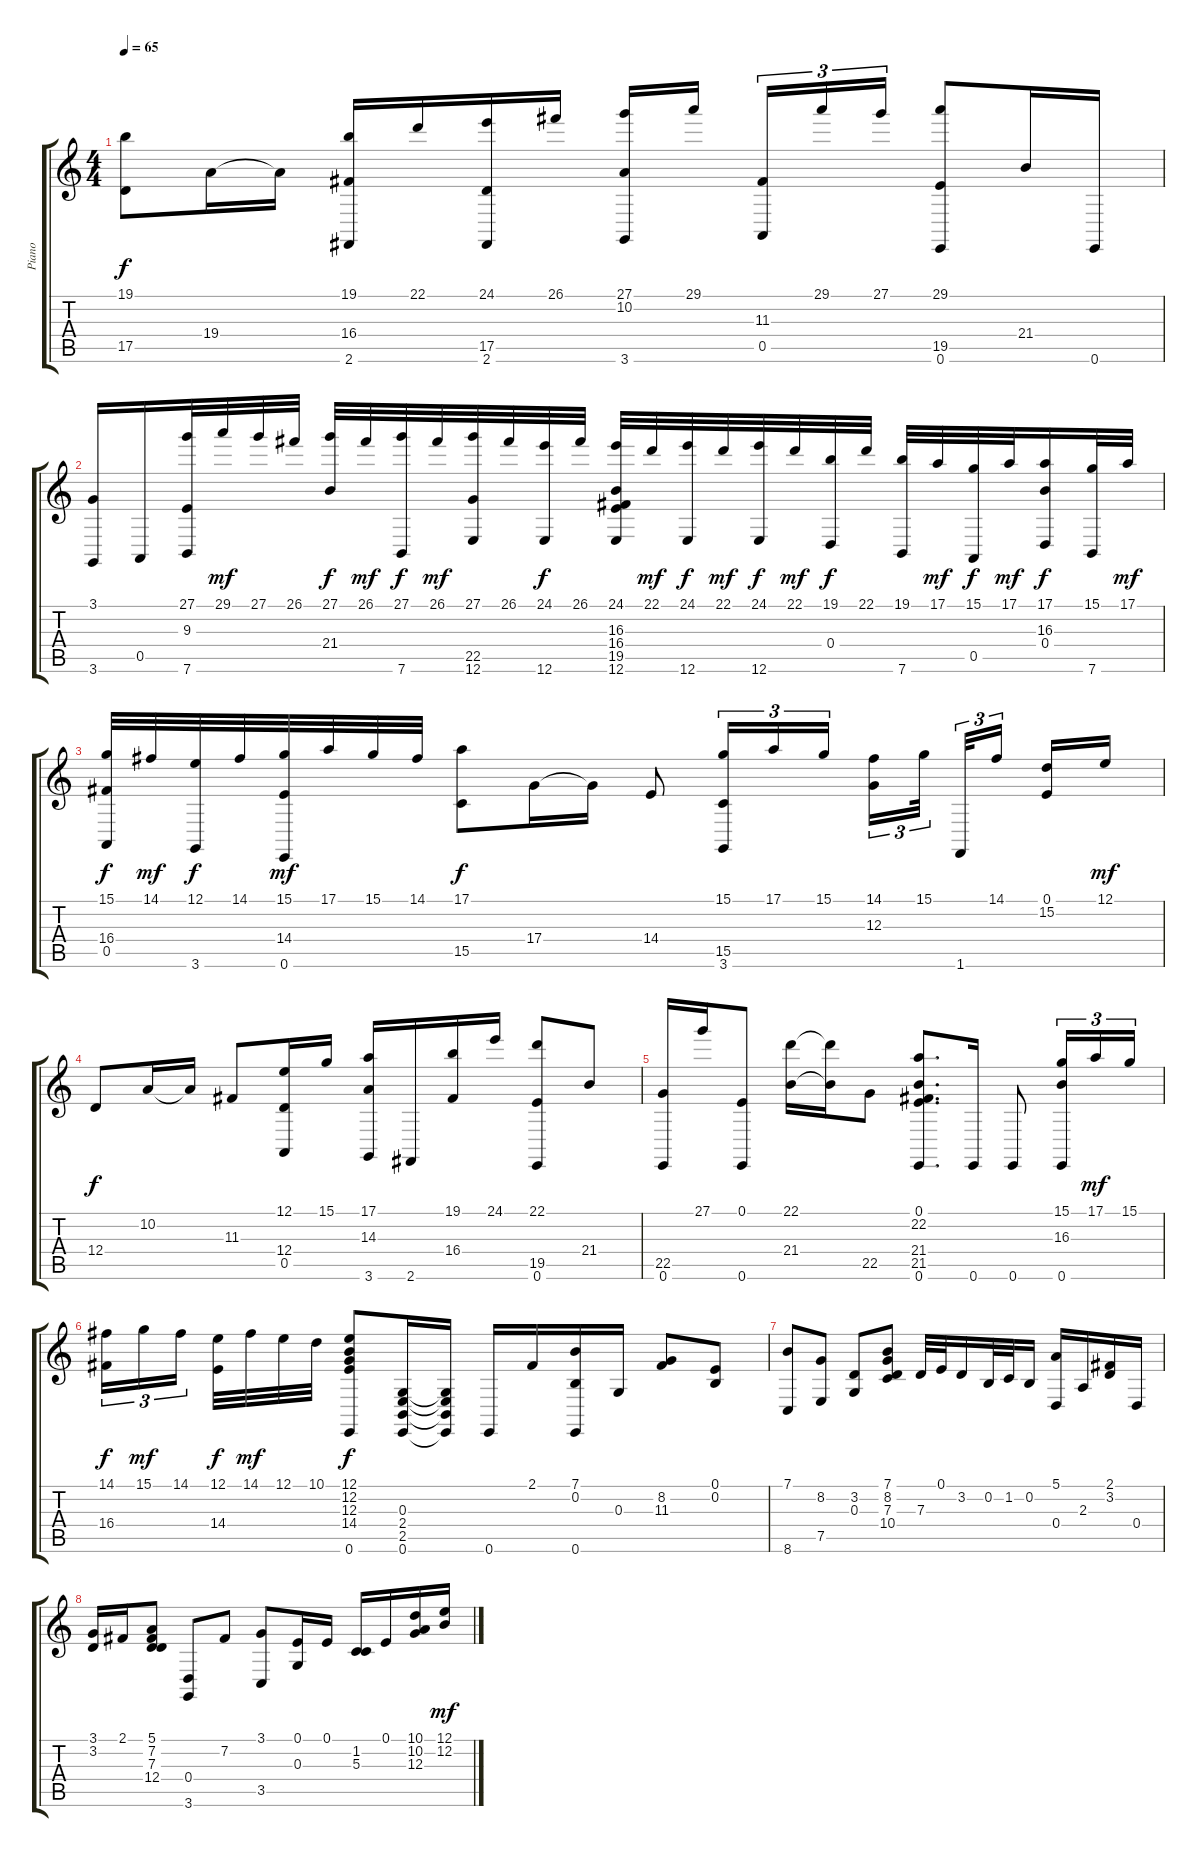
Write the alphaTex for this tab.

\track ("Piano" "Piano") {instrument acousticgrandpiano}
\staff {score tabs}
\tuning (E4 B3 G3 D3 A2 E2) {hide}
\ts (4 4)
\tempo 65
\clef g2
\ks c
(19.1 17.5).8{dy f} 19.4.16 19.4{t}.16 (19.1 16.4 2.6).16 22.1.16 (24.1 17.5 2.6).16 26.1.16 (27.1 10.2 3.6).16 29.1.16 (11.3 0.5).16{tu (3 2)} 29.1.16{tu (3 2)} 27.1.16{tu (3 2)} (29.1 19.5 0.6).8 21.4.16 0.6.16 |
(3.1 3.6).16 0.5.16 (27.1 9.3 7.6).32 29.1.32{dy mf} 27.1.32 26.1.32 (27.1 21.4).32{dy f} 26.1.32{dy mf} (27.1 7.6).32{dy f} 26.1.32{dy mf} (27.1 22.5 12.6).32 26.1.32 (24.1 12.6).32{dy f} 26.1.32 (24.1 16.3 16.4 19.5 12.6).32 22.1.32{dy mf} (24.1 12.6).32{dy f} 22.1.32{dy mf} (24.1 12.6).32{dy f} 22.1.32{dy mf} (19.1 0.4).32{dy f} 22.1.32 (19.1 7.6).32 17.1.32{dy mf} (15.1 0.5).32{dy f} 17.1.32{dy mf} (17.1 16.3 0.4).16{dy f} (15.1 7.6).32 17.1.32{dy mf} |
(15.1 16.4 0.5).32{dy f} 14.1.32{dy mf} (12.1 3.6).32{dy f} 14.1.32 (15.1 14.4 0.6).32{dy mf} 17.1.32 15.1.32 14.1.32 (17.1 15.5).8{dy f} 17.4.16 17.4{t}.16 14.4.8 (15.1 15.5 3.6).16{tu (3 2)} 17.1.16{tu (3 2)} 15.1.16{tu (3 2)} (14.1 12.3).16{tu (3 2)} 15.1.32{tu (3 2)} 1.6.32{tu (3 2)} 14.1.16{tu (3 2)} (0.1 15.2).16 12.1.16{dy mf} |
12.4.8{dy f} 10.2.16 10.2{t}.16 11.3.8 (12.1 12.4 0.5).16 15.1.16 (17.1 14.3 3.6).16 2.6.16 (19.1 16.4).16 24.1.16 (22.1 19.5 0.6).8 21.4.8 |
(22.5 0.6).16 27.1.16 (0.1 0.6).8 (22.1 21.4).16 (22.1{t} 21.4{t}).16 22.5.8 (0.1 22.2 21.4 21.5 0.6).8{d} 0.6.16 0.6.8 (15.1 16.3 0.6).16{tu (3 2)} 17.1.16{tu (3 2) dy mf} 15.1.16{tu (3 2)} |
(14.1 16.4).16{tu (3 2) dy f} 15.1.16{tu (3 2) dy mf} 14.1.16{tu (3 2)} (12.1 14.4).32{dy f} 14.1.32{dy mf} 12.1.32 10.1.32 (12.1 12.2 12.3 14.4 0.6).8{dy f} (0.3 2.4 2.5 0.6).16 (0.3{t} 2.4{t} 2.5{t} 0.6{t}).16 0.6.16 2.1.16 (7.1 0.2 0.6).16 0.3.16 (8.2 11.3).8 (0.1 0.2).8 |
(7.1 8.6).8 (8.2 7.5).8 (3.2 0.3).8 (7.1 8.2 7.3 10.4).8 7.3.32 0.1.32 3.2.16 0.2.32 1.2.32 0.2.16 (5.1 0.4).16 2.3.16 (2.1 3.2).16 0.4.16 |
(3.1 3.2).16 2.1.16 (5.1 7.2 7.3 12.4).8 (0.4 3.6).8 7.2.8 (3.1 3.5).8 (0.1 0.3).16 0.1.16 (1.2 5.3).16 0.1.16 (10.1 10.2 12.3).16 (12.1 12.2).16{dy mf}
